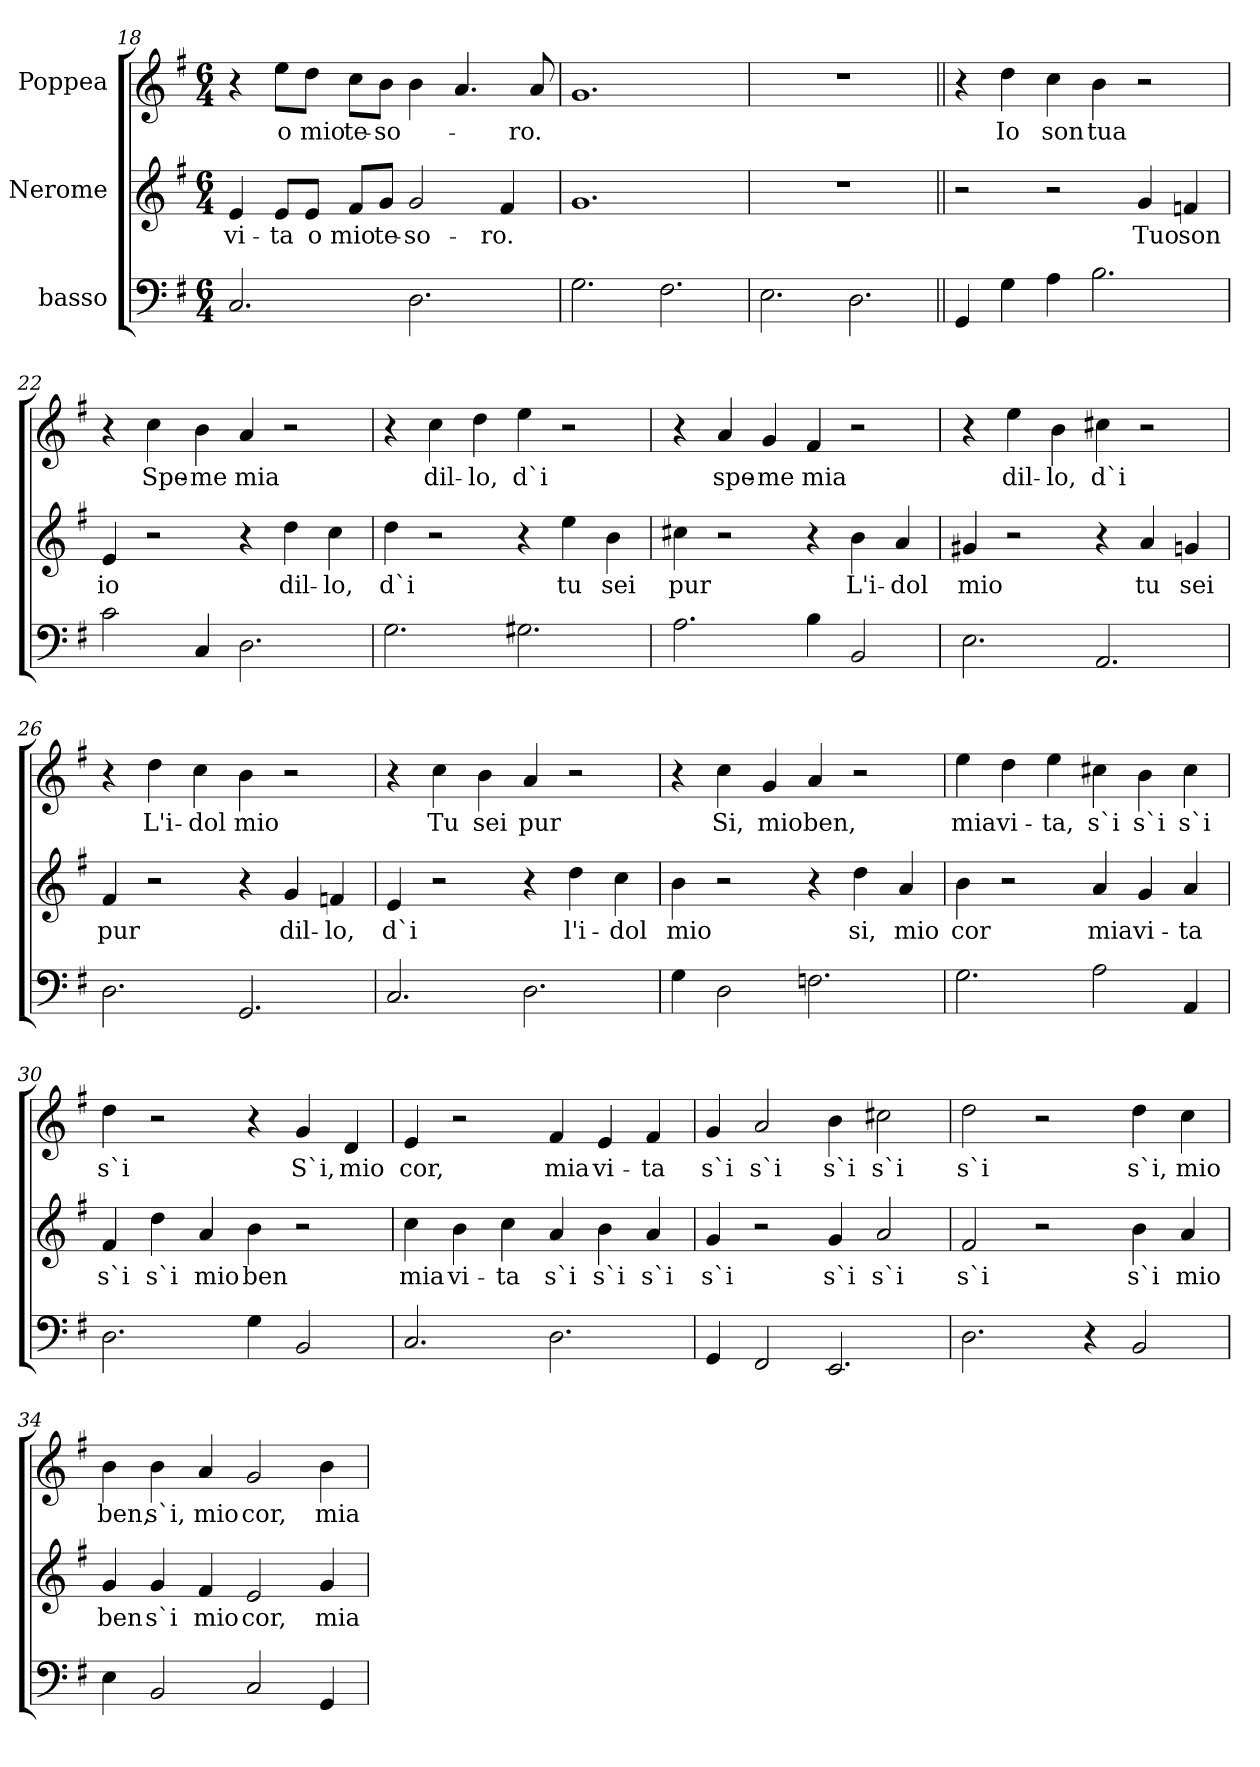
**kern	**kern	**text	**kern	**text
*part3	*part2	*part2	*part1	*part1
*staff3	*staff2	*staff2	*staff1	*staff1
*I"basso	*I"Nerome	*	*I"Poppea	*
*clefF4	*clefG2	*	*clefG2	*
*k[f#]	*k[f#]	*	*k[f#]	*
*G:	*G:	*	*G:	*
*M6/4	*M6/4	*	*M6/4	*
=18	=18	=18	=18	=18
!	!	!LO:LY:b	!	!
2.C/	4e/	vi-	4r	.
!	!	!LO:LY:b	!	!LO:LY:b
.	8e/L	-ta	8ee\L	o
!	!	!LO:LY:b	!	!LO:LY:b
.	8e/J	o	8dd\J	mio
!	!	!LO:LY:b	!	!LO:LY:b
.	8f#/L	mio	8cc\L	te-
!	!	!LO:LY:b	!	!LO:LY:b
.	8g/J	te-	8b\J	-so-
!	!	!LO:LY:b	!	!
2.D\	2g/	-so-	4b\	.
.	.	.	4.a/	.
!	!	!LO:LY:b	!	!
.	4f#/	-ro.	.	.
!	!	!	!	!LO:LY:b
.	.	.	8a/	-ro.
=19	=19	=19	=19	=19
2.G\	1.g	.	1.g	.
2.F#\	.	.	.	.
=20	=20	=20	=20	=20
2.E\	1.r	.	1.r	.
2.D\	.	.	.	.
=21||	=21||	=21||	=21||	=21||
4GG/	2r	.	4r	.
!	!	!	!	!LO:LY:b
4G\	.	.	4dd\	Io
!	!	!	!	!LO:LY:b
4A\	2r	.	4cc\	son
!	!	!	!	!LO:LY:b
2.B\	.	.	4b\	tua
!	!	!LO:LY:b	!	!
.	4g/	Tuo	2r	.
!	!	!LO:LY:b	!	!
.	4fn/	son	.	.
!!LO:LB:g=z
=22	=22	=22	=22	=22
!	!	!LO:LY:b	!	!
2c\	4e/	io	4r	.
!	!	!	!	!LO:LY:b
.	2r	.	4cc\	Spe-
!	!	!	!	!LO:LY:b
4C/	.	.	4b\	-me
!	!	!	!	!LO:LY:b
2.D\	4r	.	4a/	mia
!	!	!LO:LY:b	!	!
.	4dd\	dil-	2r	.
!	!	!LO:LY:b	!	!
.	4cc\	-lo,	.	.
=23	=23	=23	=23	=23
!	!	!LO:LY:b	!	!
2.G\	4dd\	d`i	4r	.
!	!	!	!	!LO:LY:b
.	2r	.	4cc\	dil-
!	!	!	!	!LO:LY:b
.	.	.	4dd\	-lo,
!	!	!	!	!LO:LY:b
2.G#X\	4r	.	4ee\	d`i
!	!	!LO:LY:b	!	!
.	4ee\	tu	2r	.
!	!	!LO:LY:b	!	!
.	4b\	sei	.	.
=24	=24	=24	=24	=24
!	!	!LO:LY:b	!	!
2.A\	4cc#X\	pur	4r	.
!	!	!	!	!LO:LY:b
.	2r	.	4a/	spe-
!	!	!	!	!LO:LY:b
.	.	.	4g/	-me
!	!	!	!	!LO:LY:b
4B\	4r	.	4f#/	mia
!	!	!LO:LY:b	!	!
2BB/	4b\	L'i-	2r	.
!	!	!LO:LY:b	!	!
.	4a/	-dol	.	.
=25	=25	=25	=25	=25
!	!	!LO:LY:b	!	!
2.E\	4g#X/	mio	4r	.
!	!	!	!	!LO:LY:b
.	2r	.	4ee\	dil-
!	!	!	!	!LO:LY:b
.	.	.	4b\	-lo,
!	!	!	!	!LO:LY:b
2.AA/	4r	.	4cc#X\	d`i
!	!	!LO:LY:b	!	!
.	4a/	tu	2r	.
!	!	!LO:LY:b	!	!
.	4gn/	sei	.	.
!!LO:LB:g=z
=26	=26	=26	=26	=26
!	!	!LO:LY:b	!	!
2.D\	4f#/	pur	4r	.
!	!	!	!	!LO:LY:b
.	2r	.	4dd\	L'i-
!	!	!	!	!LO:LY:b
.	.	.	4cc\	-dol
!	!	!	!	!LO:LY:b
2.GG/	4r	.	4b\	mio
!	!	!LO:LY:b	!	!
.	4g/	dil-	2r	.
!	!	!LO:LY:b	!	!
.	4fn/	-lo,	.	.
=27	=27	=27	=27	=27
!	!	!LO:LY:b	!	!
2.C/	4e/	d`i	4r	.
!	!	!	!	!LO:LY:b
.	2r	.	4cc\	Tu
!	!	!	!	!LO:LY:b
.	.	.	4b\	sei
!	!	!	!	!LO:LY:b
2.D\	4r	.	4a/	pur
!	!	!LO:LY:b	!	!
.	4dd\	l'i-	2r	.
!	!	!LO:LY:b	!	!
.	4cc\	-dol	.	.
=28	=28	=28	=28	=28
!	!	!LO:LY:b	!	!
4G\	4b\	mio	4r	.
!	!	!	!	!LO:LY:b
2D\	2r	.	4cc\	Si,
!	!	!	!	!LO:LY:b
.	.	.	4g/	mio
!	!	!	!	!LO:LY:b
2.Fn\	4r	.	4a/	ben,
!	!	!LO:LY:b	!	!
.	4dd\	si,	2r	.
!	!	!LO:LY:b	!	!
.	4a/	mio	.	.
=29	=29	=29	=29	=29
!	!	!LO:LY:b	!	!LO:LY:b
2.G\	4b\	cor	4ee\	mia
!	!	!	!	!LO:LY:b
.	2r	.	4dd\	vi-
!	!	!	!	!LO:LY:b
.	.	.	4ee\	-ta,
!	!	!LO:LY:b	!	!LO:LY:b
2A\	4a/	mia	4cc#X\	s`i
!	!	!LO:LY:b	!	!LO:LY:b
.	4g/	vi-	4b\	s`i
!	!	!LO:LY:b	!	!LO:LY:b
4AA/	4a/	-ta	4cc#\	s`i
!!LO:PB:g=z
=30	=30	=30	=30	=30
!	!	!LO:LY:b	!	!LO:LY:b
2.D\	4f#/	s`i	4dd\	s`i
!	!	!LO:LY:b	!	!
.	4dd\	s`i	2r	.
!	!	!LO:LY:b	!	!
.	4a/	mio	.	.
!	!	!LO:LY:b	!	!
4G\	4b\	ben	4r	.
!	!	!	!	!LO:LY:b
2BB/	2r	.	4g/	S`i,
!	!	!	!	!LO:LY:b
.	.	.	4d/	mio
=31	=31	=31	=31	=31
!	!	!LO:LY:b	!	!LO:LY:b
2.C/	4cc\	mia	4e/	cor,
!	!	!LO:LY:b	!	!
.	4b\	vi-	2r	.
!	!	!LO:LY:b	!	!
.	4cc\	-ta	.	.
!	!	!LO:LY:b	!	!LO:LY:b
2.D\	4a/	s`i	4f#/	mia
!	!	!LO:LY:b	!	!LO:LY:b
.	4b\	s`i	4e/	vi-
!	!	!LO:LY:b	!	!LO:LY:b
.	4a/	s`i	4f#/	-ta
=32	=32	=32	=32	=32
!	!	!LO:LY:b	!	!LO:LY:b
4GG/	4g/	s`i	4g/	s`i
!	!	!	!	!LO:LY:b
2FF#/	2r	.	2a/	s`i
!	!	!LO:LY:b	!	!LO:LY:b
2.EE/	4g/	s`i	4b\	s`i
!	!	!LO:LY:b	!	!LO:LY:b
.	2a/	s`i	2cc#X\	s`i
=33	=33	=33	=33	=33
!	!	!LO:LY:b	!	!LO:LY:b
2.D\	2f#/	s`i	2dd\	s`i
.	2r	.	2r	.
4r	.	.	.	.
!	!	!LO:LY:b	!	!LO:LY:b
2BB/	4b\	s`i	4dd\	s`i,
!	!	!LO:LY:b	!	!LO:LY:b
.	4a/	mio	4cc\	mio
=34	=34	=34	=34	=34
!	!	!LO:LY:b	!	!LO:LY:b
4E\	4g/	ben	4b\	ben,
!	!	!LO:LY:b	!	!LO:LY:b
2BB/	4g/	s`i	4b\	s`i,
!	!	!LO:LY:b	!	!LO:LY:b
.	4f#/	mio	4a/	mio
!	!	!LO:LY:b	!	!LO:LY:b
2C/	2e/	cor,	2g/	cor,
!	!	!LO:LY:b	!	!LO:LY:b
4GG/	4g/	mia	4b\	mia
=	=	=	=	=
*-	*-	*-	*-	*-
